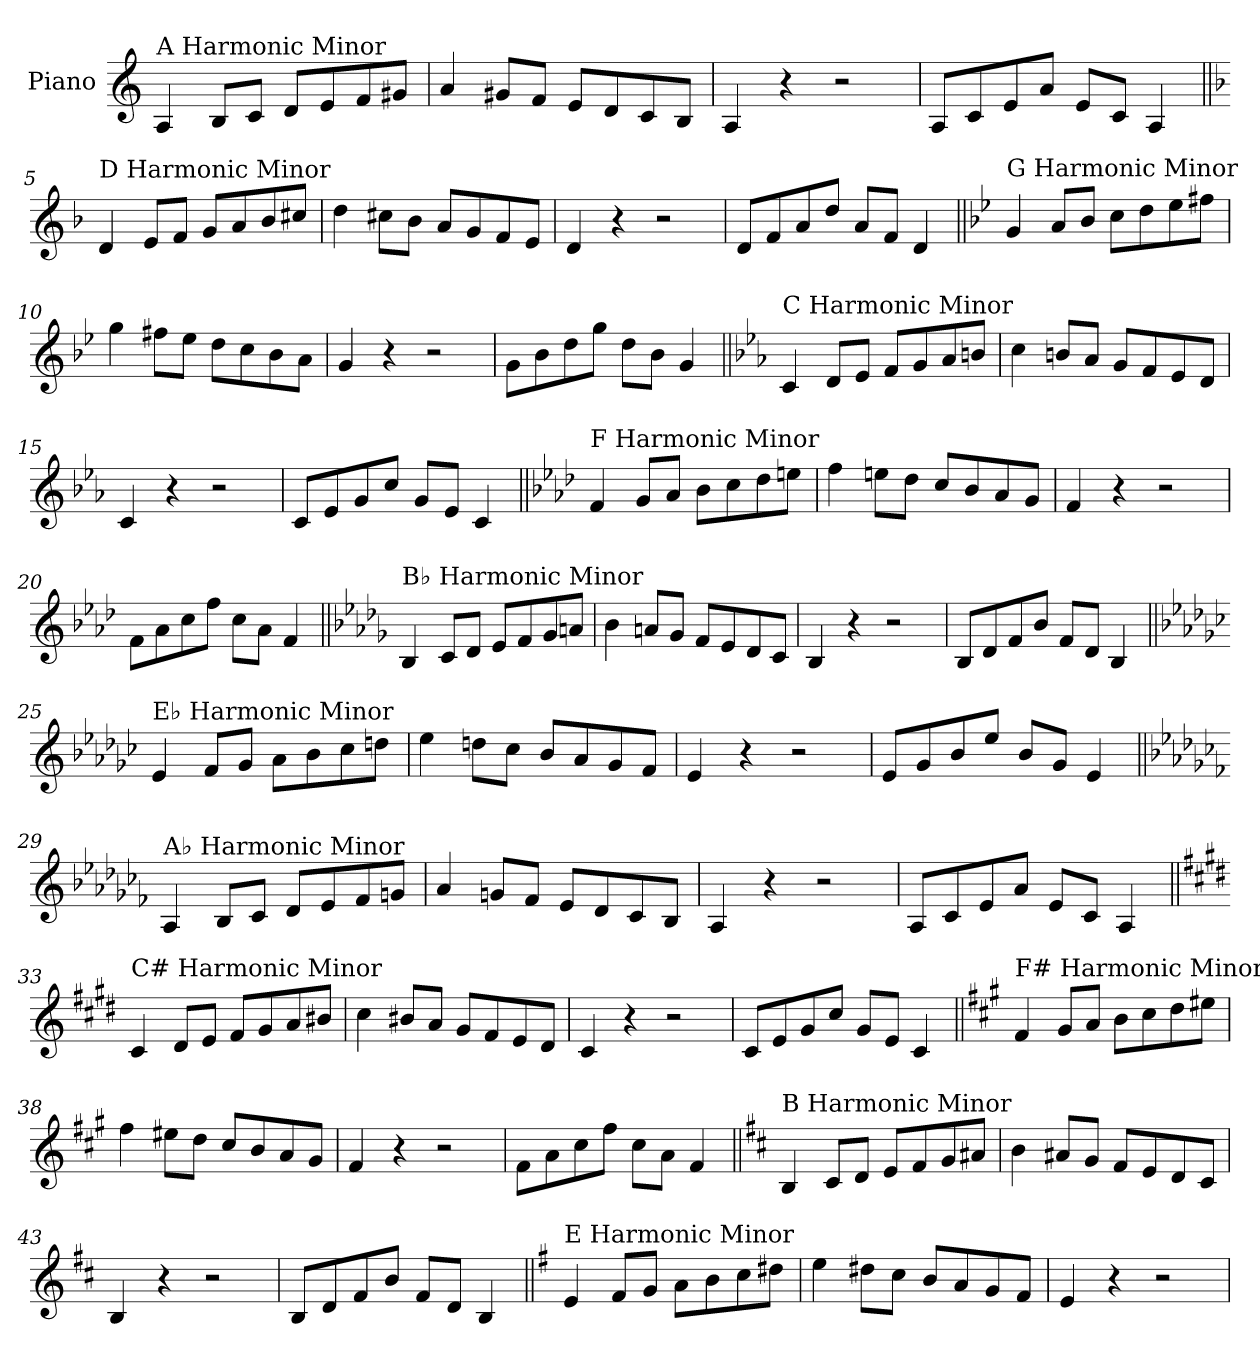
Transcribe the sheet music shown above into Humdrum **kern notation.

**kern
*part1
*staff1
*I"Piano
*I'Pno.
*clefG2
*k[]
=1
!LO:TX:a:t=A Harmonic Minor
4A/
8B/L
8c/J
8d/L
8e/
8f/
8g#X/J
=2
4a/
8g#X/L
8f/J
8e/L
8d/
8c/
8B/J
=3
4A/
4r
2r
=4
8A/L
8c/
8e/
8a/J
8e/L
8c/J
4A/
!!LO:LB:g=z
=5||
*k[b-]
!LO:TX:a:t=D Harmonic Minor
4d/
8e/L
8f/J
8g/L
8a/
8b-/
8cc#X/J
=6
4dd\
8cc#X\L
8b-\J
8a/L
8g/
8f/
8e/J
=7
4d/
4r
2r
=8
8d/L
8f/
8a/
8dd/J
8a/L
8f/J
4d/
!!LO:LB:g=z
=9||
*k[b-e-]
!LO:TX:a:t=G Harmonic Minor
4g/
8a/L
8b-/J
8cc\L
8dd\
8ee-\
8ff#X\J
=10
4gg\
8ff#X\L
8ee-\J
8dd\L
8cc\
8b-\
8a\J
=11
4g/
4r
2r
=12
8g\L
8b-\
8dd\
8gg\J
8dd\L
8b-\J
4g/
!!LO:LB:g=z
=13||
*k[b-e-a-]
!LO:TX:a:t=C Harmonic Minor
4c/
8d/L
8e-/J
8f/L
8g/
8a-/
8bn/J
=14
4cc\
8bn/L
8a-/J
8g/L
8f/
8e-/
8d/J
=15
4c/
4r
2r
=16
8c/L
8e-/
8g/
8cc/J
8g/L
8e-/J
4c/
!!LO:LB:g=z
=17||
*k[b-e-a-d-]
!LO:TX:a:t=F Harmonic Minor
4f/
8g/L
8a-/J
8b-\L
8cc\
8dd-\
8een\J
=18
4ff\
8een\L
8dd-\J
8cc/L
8b-/
8a-/
8g/J
=19
4f/
4r
2r
=20
8f\L
8a-\
8cc\
8ff\J
8cc\L
8a-\J
4f/
!!LO:LB:g=z
=21||
*k[b-e-a-d-g-]
!LO:TX:a:t=B♭ Harmonic Minor
4B-/
8c/L
8d-/J
8e-/L
8f/
8g-/
8an/J
=22
4b-\
8an/L
8g-/J
8f/L
8e-/
8d-/
8c/J
=23
4B-/
4r
2r
=24
8B-/L
8d-/
8f/
8b-/J
8f/L
8d-/J
4B-/
!!LO:LB:g=z
=25||
*k[b-e-a-d-g-c-]
!LO:TX:a:t=E♭ Harmonic Minor
4e-/
8f/L
8g-/J
8a-\L
8b-\
8cc-\
8ddn\J
=26
4ee-\
8ddn\L
8cc-\J
8b-/L
8a-/
8g-/
8f/J
=27
4e-/
4r
2r
=28
8e-/L
8g-/
8b-/
8ee-/J
8b-/L
8g-/J
4e-/
!!LO:LB:g=z
=29||
*k[b-e-a-d-g-c-f-]
!LO:TX:a:t=A♭ Harmonic Minor
4A-/
8B-/L
8c-/J
8d-/L
8e-/
8f-/
8gn/J
=30
4a-/
8gn/L
8f-/J
8e-/L
8d-/
8c-/
8B-/J
=31
4A-/
4r
2r
=32
8A-/L
8c-/
8e-/
8a-/J
8e-/L
8c-/J
4A-/
!!LO:LB:g=z
=33||
*k[f#c#g#d#]
!LO:TX:a:t=C# Harmonic Minor
4c#/
8d#/L
8e/J
8f#/L
8g#/
8a/
8b#X/J
=34
4cc#\
8b#X/L
8a/J
8g#/L
8f#/
8e/
8d#/J
=35
4c#/
4r
2r
=36
8c#/L
8e/
8g#/
8cc#/J
8g#/L
8e/J
4c#/
!!LO:LB:g=z
=37||
*k[f#c#g#]
!LO:TX:a:t=F# Harmonic Minor
4f#/
8g#/L
8a/J
8b\L
8cc#\
8dd\
8ee#X\J
=38
4ff#\
8ee#X\L
8dd\J
8cc#/L
8b/
8a/
8g#/J
=39
4f#/
4r
2r
=40
8f#\L
8a\
8cc#\
8ff#\J
8cc#\L
8a\J
4f#/
!!LO:LB:g=z
=41||
*k[f#c#]
!LO:TX:a:t=B Harmonic Minor
4B/
8c#/L
8d/J
8e/L
8f#/
8g/
8a#X/J
=42
4b\
8a#X/L
8g/J
8f#/L
8e/
8d/
8c#/J
=43
4B/
4r
2r
=44
8B/L
8d/
8f#/
8b/J
8f#/L
8d/J
4B/
!!LO:LB:g=z
=45||
*k[f#]
!LO:TX:a:t=E Harmonic Minor
4e/
8f#/L
8g/J
8a\L
8b\
8cc\
8dd#X\J
=46
4ee\
8dd#X\L
8cc\J
8b/L
8a/
8g/
8f#/J
=47
4e/
4r
2r
=
*-
